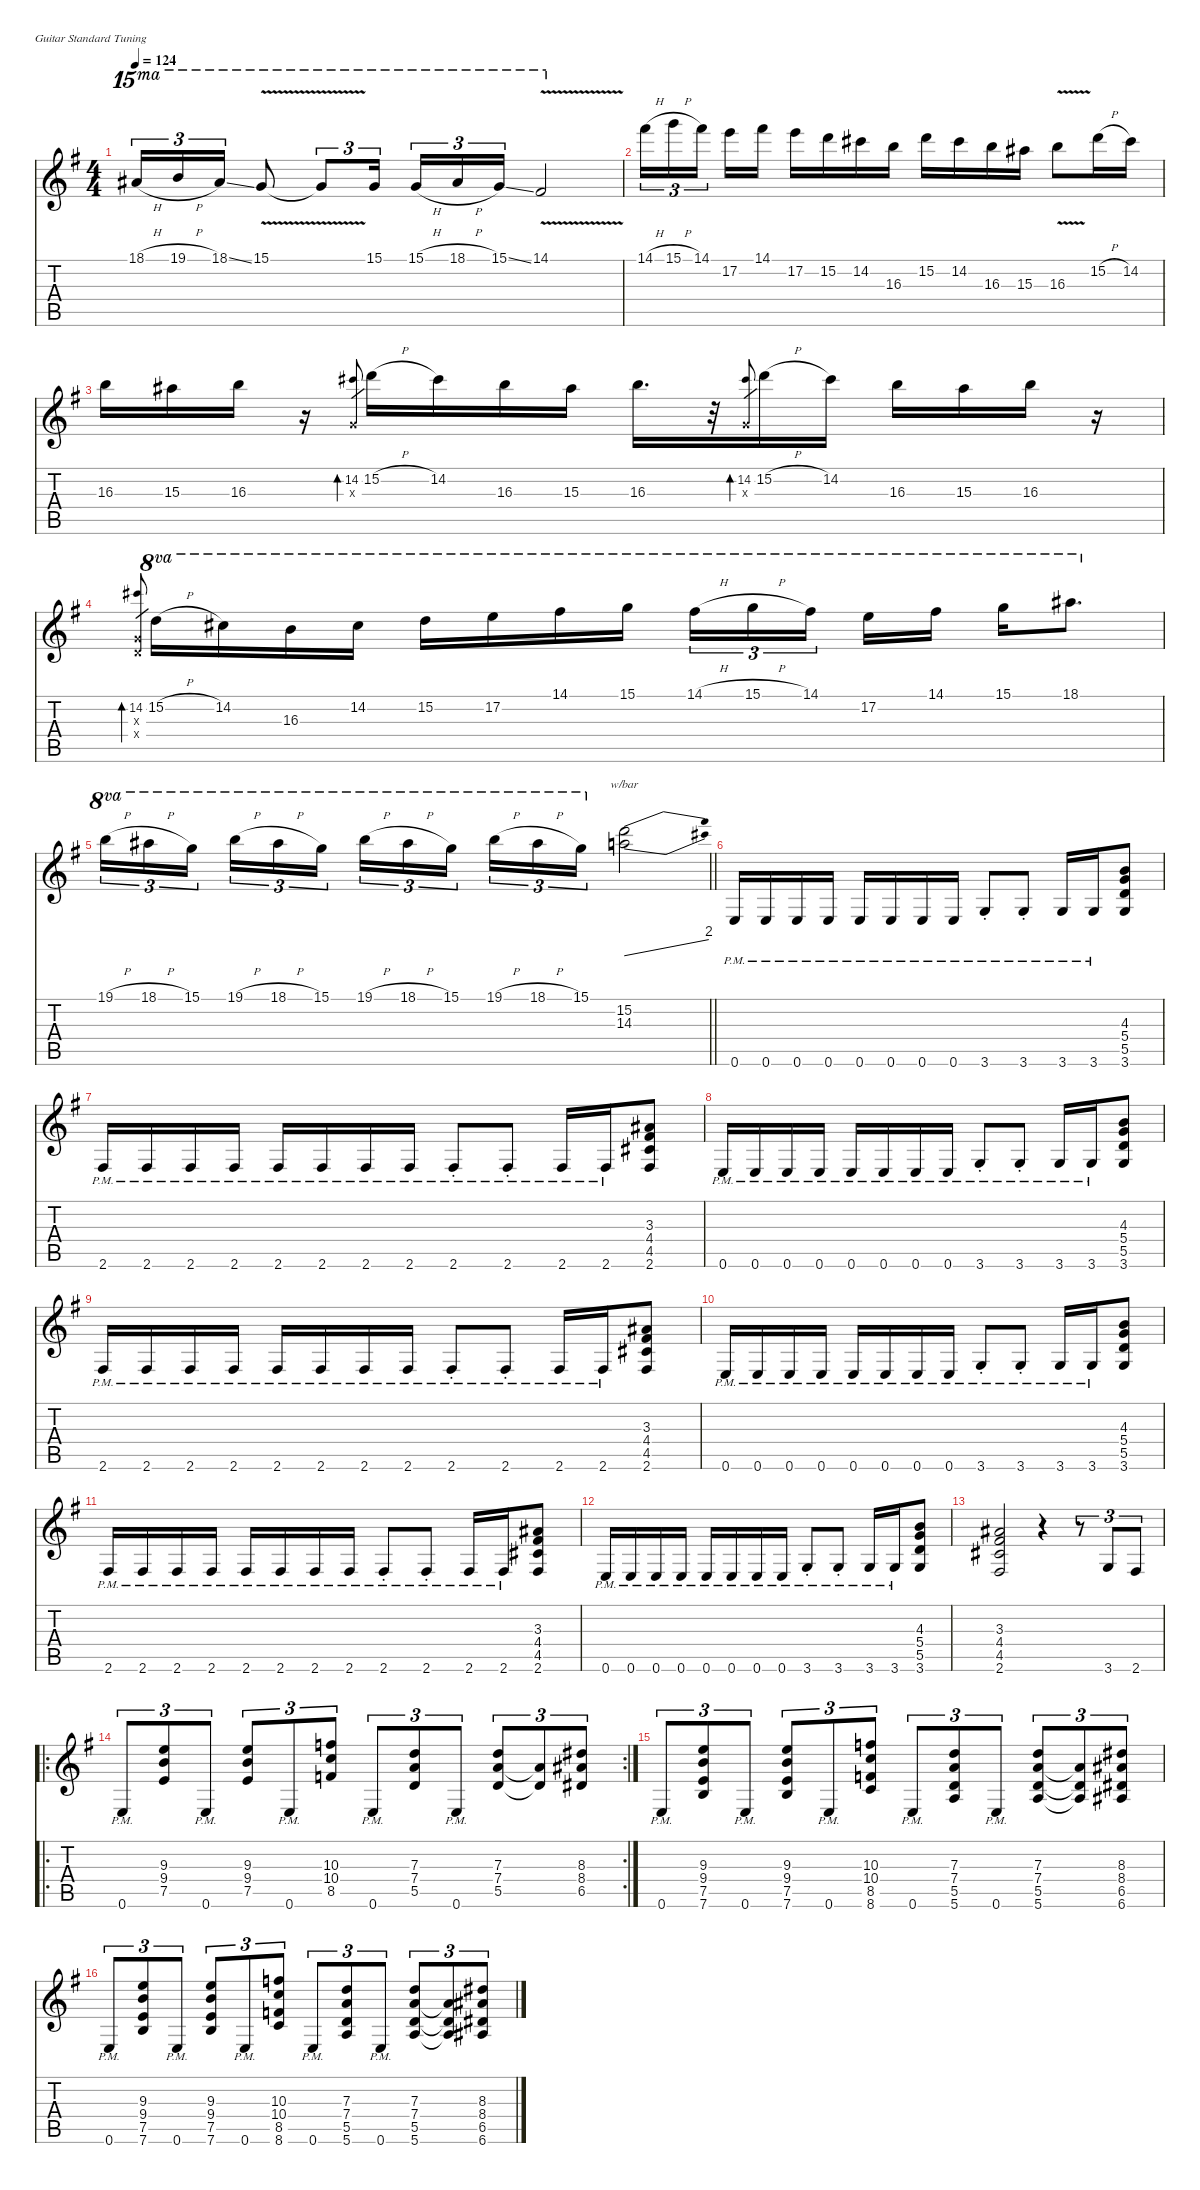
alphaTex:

\defaultSystemsLayout 4
\hideDynamics
\bracketExtendMode nobrackets
\singleTrackTrackNamePolicy hidden
\multiTrackTrackNamePolicy hidden
\otherSystemsTrackNameOrientation horizontal
\track ("Guitar 1" "dist.guit.") {defaultSystemsLayout 4 mute instrument distortionguitar}
\staff {score tabs}
\tuning (E4 B3 G3 D3 A2 E2)
\ts (4 4)
\tempo 124
\clef g2
\ks eminor
18.1{h acc #}.16{tu (3 2) ot 15ma dy fff beam Up} 19.1{h acc forcenatural}.16{tu (3 2) ot 15ma beam Up} 18.1{ss acc #}.16{tu (3 2) ot 15ma beam Up} 15.1{v acc forcenatural}.8{ot 15ma beam Up} 15.1{v t acc forcenatural}.8{tu (3 2) ot 15ma beam Up} 15.1{acc forcenatural}.16{tu (3 2) ot 15ma beam Up} 15.1{h acc forcenatural}.16{tu (3 2) ot 15ma beam Up} 18.1{h acc #}.16{tu (3 2) ot 15ma beam Up} 15.1{ss acc forcenatural}.16{tu (3 2) ot 15ma beam Up} 14.1{v acc #}.2{ot 15ma beam Up} |
14.1{h acc #}.16{tu (3 2) beam Down} 15.1{h acc forcenatural}.16{tu (3 2) beam Down} 14.1{acc #}.16{tu (3 2) beam Down} 17.2{acc forcenatural}.16{beam Down} 14.1{acc #}.16{beam Down} 17.2{acc forcenatural}.16{beam Down} 15.2{acc forcenatural}.16{beam Down} 14.2{acc #}.16{beam Down} 16.3{acc forcenatural}.16{beam Down} 15.2{acc forcenatural}.16{beam Down} 14.2{acc #}.16{beam Down} 16.3{acc forcenatural}.16{beam Down} 15.3{acc #}.16{beam Down} 16.3{v acc forcenatural}.8{beam Down} 15.2{h acc forcenatural}.16{beam Down} 14.2{acc #}.16{beam Down} |
16.3{acc forcenatural}.16{beam Down} 15.3{acc #}.16{beam Down} 16.3{acc forcenatural}.16{beam Down} r.16{beam Down} (0.3{x acc forcenatural} 14.2{acc #}).8{bd 36 gr dy mf beam Up} 15.2{h acc forcenatural}.16{dy fff beam Down} 14.2{acc #}.16{beam Down} 16.3{acc forcenatural}.16{beam Down} 15.3{acc #}.16{beam Down} 16.3{acc forcenatural}.16{d beam Down} r.32{beam Down} (0.3{x acc forcenatural} 14.2{acc #}).8{bd 6 gr dy mf beam Up} 15.2{h acc forcenatural}.16{dy fff beam Down} 14.2{acc #}.16{beam Down} 16.3{acc forcenatural}.16{beam Down} 15.3{acc #}.16{beam Down} 16.3{acc forcenatural}.16{beam Down} r.16{beam Down} |
(0.4{x acc forcenatural} 0.3{x acc forcenatural} 14.2{acc #}).8{bd 38 gr dy mf beam Up} 15.2{h acc forcenatural}.16{ot 8va dy fff beam Down} 14.2{acc #}.16{ot 8va beam Down} 16.3{acc forcenatural}.16{ot 8va beam Down} 14.2{acc #}.16{ot 8va beam Down} 15.2{acc forcenatural}.16{ot 8va beam Down} 17.2{acc forcenatural}.16{ot 8va beam Down} 14.1{acc #}.16{ot 8va beam Down} 15.1{acc forcenatural}.16{ot 8va beam Down} 14.1{h acc #}.16{tu (3 2) ot 8va beam Down} 15.1{h acc forcenatural}.16{tu (3 2) ot 8va beam Down} 14.1{acc #}.16{tu (3 2) ot 8va beam Down} 17.2{acc forcenatural}.16{ot 8va beam Down} 14.1{acc #}.16{ot 8va beam Down} 15.1{acc forcenatural}.16{ot 8va beam Down} 18.1{acc #}.8{d ot 8va beam Down} |
\barLineRight lightlight
19.1{h acc forcenatural}.16{tu (3 2) ot 8va beam Down} 18.1{h acc #}.16{tu (3 2) ot 8va beam Down} 15.1{acc forcenatural}.16{tu (3 2) ot 8va beam Down} 19.1{h acc forcenatural}.16{tu (3 2) ot 8va beam Down} 18.1{h acc #}.16{tu (3 2) ot 8va beam Down} 15.1{acc forcenatural}.16{tu (3 2) ot 8va beam Down} 19.1{h acc forcenatural}.16{tu (3 2) ot 8va beam Down} 18.1{h acc #}.16{tu (3 2) ot 8va beam Down} 15.1{acc forcenatural}.16{tu (3 2) ot 8va beam Down} 19.1{h acc forcenatural}.16{tu (3 2) ot 8va beam Down} 18.1{h acc #}.16{tu (3 2) ot 8va beam Down} 15.1{acc forcenatural}.16{tu (3 2) ot 8va beam Down} (15.2{acc forcenatural} 14.3{acc forcenatural}).2{tbe (dive default 0 0 60 8) beam Down} |
0.6{pm acc forcenatural}.16{dy f instrument distortionguitar beam Up} 0.6{pm acc forcenatural}.16{beam Up} 0.6{pm acc forcenatural}.16{beam Up} 0.6{pm acc forcenatural}.16{beam Up} 0.6{pm acc forcenatural}.16{beam Up} 0.6{pm acc forcenatural}.16{beam Up} 0.6{pm acc forcenatural}.16{beam Up} 0.6{pm acc forcenatural}.16{beam Up} 3.6{pm st acc forcenatural}.8{beam Up} 3.6{pm st acc forcenatural}.8{beam Up} 3.6{pm acc forcenatural}.16{beam Up} 3.6{pm acc forcenatural}.16{beam Up} (4.3{acc forcenatural} 5.4{acc forcenatural} 5.5{acc forcenatural} 3.6{acc forcenatural}).8{beam Up} |
2.6{pm acc #}.16{beam Up} 2.6{pm acc #}.16{beam Up} 2.6{pm acc #}.16{beam Up} 2.6{pm acc #}.16{beam Up} 2.6{pm acc #}.16{beam Up} 2.6{pm acc #}.16{beam Up} 2.6{pm acc #}.16{beam Up} 2.6{pm acc #}.16{beam Up} 2.6{pm st acc #}.8{beam Up} 2.6{pm st acc #}.8{beam Up} 2.6{pm acc #}.16{beam Up} 2.6{pm acc #}.16{beam Up} (3.3{acc #} 4.4{acc #} 4.5{acc #} 2.6{acc #}).8{beam Up} |
0.6{pm acc forcenatural}.16{beam Up} 0.6{pm acc forcenatural}.16{beam Up} 0.6{pm acc forcenatural}.16{beam Up} 0.6{pm acc forcenatural}.16{beam Up} 0.6{pm acc forcenatural}.16{beam Up} 0.6{pm acc forcenatural}.16{beam Up} 0.6{pm acc forcenatural}.16{beam Up} 0.6{pm acc forcenatural}.16{beam Up} 3.6{pm st acc forcenatural}.8{beam Up} 3.6{pm st acc forcenatural}.8{beam Up} 3.6{pm acc forcenatural}.16{beam Up} 3.6{pm acc forcenatural}.16{beam Up} (4.3{acc forcenatural} 5.4{acc forcenatural} 5.5{acc forcenatural} 3.6{acc forcenatural}).8{beam Up} |
2.6{pm acc #}.16{beam Up} 2.6{pm acc #}.16{beam Up} 2.6{pm acc #}.16{beam Up} 2.6{pm acc #}.16{beam Up} 2.6{pm acc #}.16{beam Up} 2.6{pm acc #}.16{beam Up} 2.6{pm acc #}.16{beam Up} 2.6{pm acc #}.16{beam Up} 2.6{pm st acc #}.8{beam Up} 2.6{pm st acc #}.8{beam Up} 2.6{pm acc #}.16{beam Up} 2.6{pm acc #}.16{beam Up} (3.3{acc #} 4.4{acc #} 4.5{acc #} 2.6{acc #}).8{beam Up} |
0.6{pm acc forcenatural}.16{beam Up} 0.6{pm acc forcenatural}.16{beam Up} 0.6{pm acc forcenatural}.16{beam Up} 0.6{pm acc forcenatural}.16{beam Up} 0.6{pm acc forcenatural}.16{beam Up} 0.6{pm acc forcenatural}.16{beam Up} 0.6{pm acc forcenatural}.16{beam Up} 0.6{pm acc forcenatural}.16{beam Up} 3.6{pm st acc forcenatural}.8{beam Up} 3.6{pm st acc forcenatural}.8{beam Up} 3.6{pm acc forcenatural}.16{beam Up} 3.6{pm acc forcenatural}.16{beam Up} (4.3{acc forcenatural} 5.4{acc forcenatural} 5.5{acc forcenatural} 3.6{acc forcenatural}).8{beam Up} |
2.6{pm acc #}.16{beam Up} 2.6{pm acc #}.16{beam Up} 2.6{pm acc #}.16{beam Up} 2.6{pm acc #}.16{beam Up} 2.6{pm acc #}.16{beam Up} 2.6{pm acc #}.16{beam Up} 2.6{pm acc #}.16{beam Up} 2.6{pm acc #}.16{beam Up} 2.6{pm st acc #}.8{beam Up} 2.6{pm st acc #}.8{beam Up} 2.6{pm acc #}.16{beam Up} 2.6{pm acc #}.16{beam Up} (3.3{acc #} 4.4{acc #} 4.5{acc #} 2.6{acc #}).8{beam Up} |
0.6{pm acc forcenatural}.16{beam Up} 0.6{pm acc forcenatural}.16{beam Up} 0.6{pm acc forcenatural}.16{beam Up} 0.6{pm acc forcenatural}.16{beam Up} 0.6{pm acc forcenatural}.16{beam Up} 0.6{pm acc forcenatural}.16{beam Up} 0.6{pm acc forcenatural}.16{beam Up} 0.6{pm acc forcenatural}.16{beam Up} 3.6{pm st acc forcenatural}.8{beam Up} 3.6{pm st acc forcenatural}.8{beam Up} 3.6{pm acc forcenatural}.16{beam Up} 3.6{pm acc forcenatural}.16{beam Up} (4.3{acc forcenatural} 5.4{acc forcenatural} 5.5{acc forcenatural} 3.6{acc forcenatural}).8{beam Up} |
(3.3{acc #} 4.4{acc #} 4.5{acc #} 2.6{acc #}).2{beam Up} r.4{beam Up} r.8{tu (3 2) beam Up} 3.6{acc forcenatural}.8{tu (3 2) beam Up} 2.6{acc #}.8{tu (3 2) beam Up} |
\ro
\rc 2
0.6{pm acc forcenatural}.8{tu (3 2) beam Up} (9.3{acc forcenatural} 9.4{acc forcenatural} 7.5{acc forcenatural}).8{tu (3 2) beam Up} 0.6{pm acc forcenatural}.8{tu (3 2) beam Up} (9.3{acc forcenatural} 9.4{acc forcenatural} 7.5{acc forcenatural}).8{tu (3 2) beam Up} 0.6{pm acc forcenatural}.8{tu (3 2) beam Up} (10.3{acc forcenatural} 10.4{acc forcenatural} 8.5{acc forcenatural}).8{tu (3 2) beam Up} 0.6{pm acc forcenatural}.8{tu (3 2) beam Up} (7.3{acc forcenatural} 7.4{acc forcenatural} 5.5{acc forcenatural}).8{tu (3 2) beam Up} 0.6{pm acc forcenatural}.8{tu (3 2) beam Up} (7.3{acc forcenatural} 7.4{acc forcenatural} 5.5{acc forcenatural}).8{tu (3 2) beam Up} (7.4{t acc forcenatural} 5.5{t acc forcenatural}).8{tu (3 2) beam Up} (8.3{acc #} 8.4{acc #} 6.5{acc #}).8{tu (3 2) beam Up} |
0.6{pm acc forcenatural}.8{tu (3 2) beam Up} (9.3{acc forcenatural} 9.4{acc forcenatural} 7.5{acc forcenatural} 7.6{acc forcenatural}).8{tu (3 2) beam Up} 0.6{pm acc forcenatural}.8{tu (3 2) beam Up} (9.3{acc forcenatural} 9.4{acc forcenatural} 7.5{acc forcenatural} 7.6{acc forcenatural}).8{tu (3 2) beam Up} 0.6{pm acc forcenatural}.8{tu (3 2) beam Up} (10.3{acc forcenatural} 10.4{acc forcenatural} 8.5{acc forcenatural} 8.6{acc forcenatural}).8{tu (3 2) beam Up} 0.6{pm acc forcenatural}.8{tu (3 2) beam Up} (7.3{acc forcenatural} 7.4{acc forcenatural} 5.5{acc forcenatural} 5.6{acc forcenatural}).8{tu (3 2) beam Up} 0.6{pm acc forcenatural}.8{tu (3 2) beam Up} (7.3{acc forcenatural} 7.4{acc forcenatural} 5.5{acc forcenatural} 5.6{acc forcenatural}).8{tu (3 2) beam Up} (7.4{t acc forcenatural} 5.5{t acc forcenatural} 5.6{t acc forcenatural}).8{tu (3 2) beam Up} (8.3{acc #} 8.4{acc #} 6.5{acc #} 6.6{acc #}).8{tu (3 2) beam Up} |
0.6{pm acc forcenatural}.8{tu (3 2) beam Up} (9.3{acc forcenatural} 9.4{acc forcenatural} 7.5{acc forcenatural} 7.6{acc forcenatural}).8{tu (3 2) beam Up} 0.6{pm acc forcenatural}.8{tu (3 2) beam Up} (9.3{acc forcenatural} 9.4{acc forcenatural} 7.5{acc forcenatural} 7.6{acc forcenatural}).8{tu (3 2) beam Up} 0.6{pm acc forcenatural}.8{tu (3 2) beam Up} (10.3{acc forcenatural} 10.4{acc forcenatural} 8.5{acc forcenatural} 8.6{acc forcenatural}).8{tu (3 2) beam Up} 0.6{pm acc forcenatural}.8{tu (3 2) beam Up} (7.3{acc forcenatural} 7.4{acc forcenatural} 5.5{acc forcenatural} 5.6{acc forcenatural}).8{tu (3 2) beam Up} 0.6{pm acc forcenatural}.8{tu (3 2) beam Up} (7.3{acc forcenatural} 7.4{acc forcenatural} 5.5{acc forcenatural} 5.6{acc forcenatural}).8{tu (3 2) beam Up} (7.4{t acc forcenatural} 5.5{t acc forcenatural} 5.6{t acc forcenatural}).8{tu (3 2) beam Up} (8.3{acc #} 8.4{acc #} 6.5{acc #} 6.6{acc #}).8{tu (3 2) beam Up}
